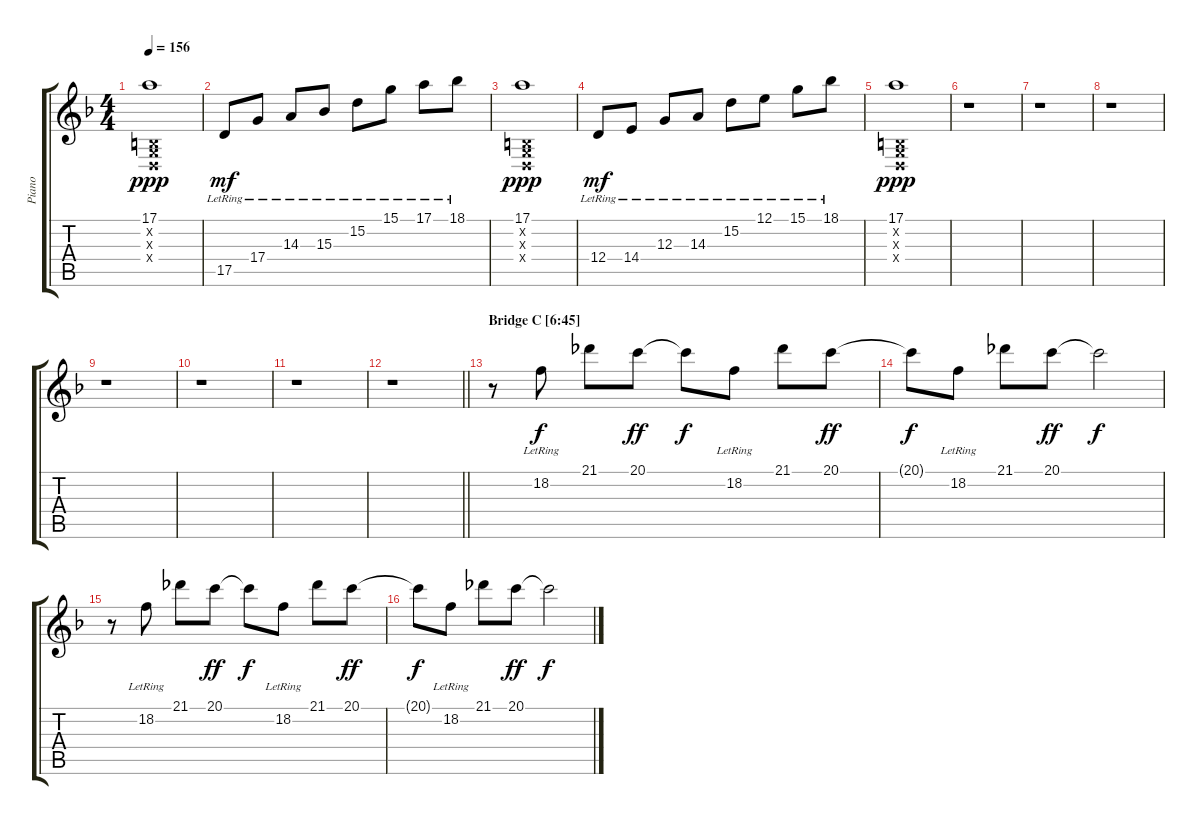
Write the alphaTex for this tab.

\track ("Piano" "Piano") {instrument acousticgrandpiano}
\staff {score tabs}
\tuning (E4 B3 G3 D3 A2 E2) {hide}
\ts (4 4)
\tempo 156
\clef g2
\ks dminor
(17.1 0.2{x} 0.3{x} 0.4{x}).1{dy ppp} |
17.5{lr}.8{dy mf} 17.4{lr}.8 14.3{lr}.8 15.3{lr}.8 15.2{lr}.8 15.1{lr}.8 17.1{lr}.8 18.1{lr}.8 |
(17.1 0.2{x} 0.3{x} 0.4{x}).1{dy ppp} |
12.4{lr}.8{dy mf} 14.4{lr}.8 12.3{lr}.8 14.3{lr}.8 15.2{lr}.8 12.1{lr}.8 15.1{lr}.8 18.1{lr}.8 |
(17.1 0.2{x} 0.3{x} 0.4{x}).1{dy ppp} |
r.1 |
r.1 |
r.1 |
r.1 |
r.1 |
r.1 |
\barLineRight lightlight
r.1 |
\section ("" "Bridge C [6:45]")
r.8 18.2{lr}.8{dy f balance 12} 21.1.8 20.1.8{dy ff} 20.1{t}.8{dy f} 18.2{lr}.8 21.1.8 20.1.8{dy ff} |
20.1{t}.8{dy f} 18.2{lr}.8 21.1.8 20.1.8{dy ff} 20.1{t}.2{dy f} |
r.8 18.2{lr}.8 21.1.8 20.1.8{dy ff} 20.1{t}.8{dy f} 18.2{lr}.8 21.1.8 20.1.8{dy ff} |
20.1{t}.8{dy f} 18.2{lr}.8 21.1.8 20.1.8{dy ff} 20.1{t}.2{dy f}
